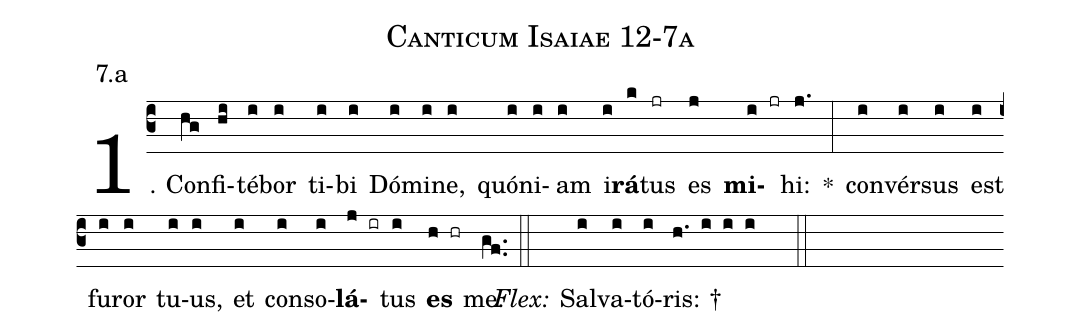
name: Canticum Isaiae 12-7a;
annotation: 7.a;
%%
(c3)1. Con(hg)fi(hi)té(i)bor(i) ti(i)bi(i) Dó(i)mi(i)ne,(i) quón(i)i(i)am(i) i(i)<b>rá</b>(k)tus(jr) es(j) <b>mi</b>(i jr)hi:(j.) *(:) con(i)vér(i)sus(i) est(i) fu(i)ror(i) tu(i)us,(i) et(i) con(i)so(i)<b>lá</b>(j ir)tus(i) <b>es</b>(h hr) me.(gf..) (::)
<i>Flex:</i>()  Sal(i)va(i)tó(i)ris: †(h. i i i  ::)
